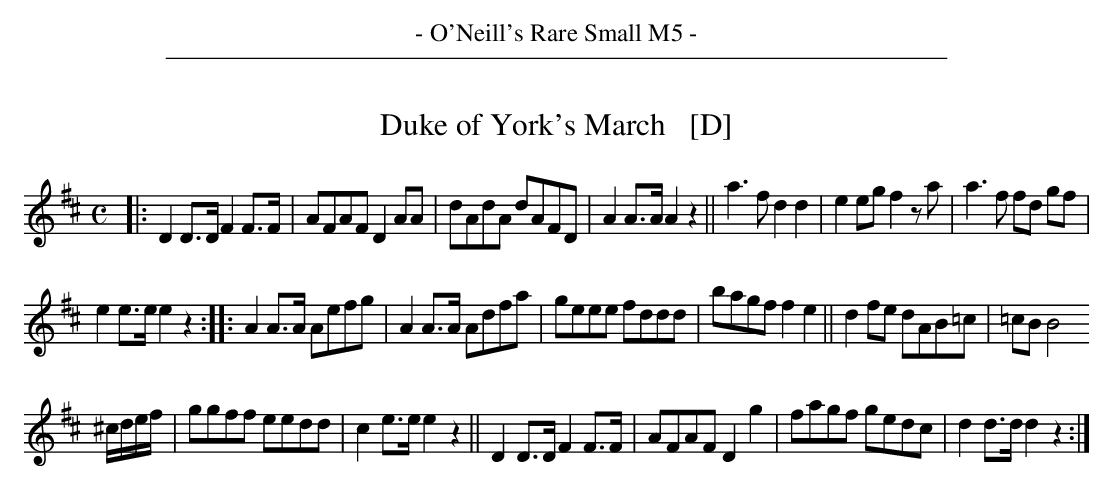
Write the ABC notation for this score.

X:1
T: Duke of York's March   [D]
M: C
L: 1/8
K: D
|:\
D2D>D F2F>F | AFAF D2AA | dAdA dAFD | A2A>A A2z2 || a3f d2d2 | e2eg f2za | a3f fd gf |
e2e>e e2z2 :: A2A>A Aefg | A2A>A Adfa | geee fddd | bagf f2e2 || d2fe dAB=c | =cB B4
^c/d/e/f/ | ggff eedd | c2e>e e2z2 || D2D>D F2F>F | AFAF D2g2 | fagf gedc | d2d>d d2z2 :|
